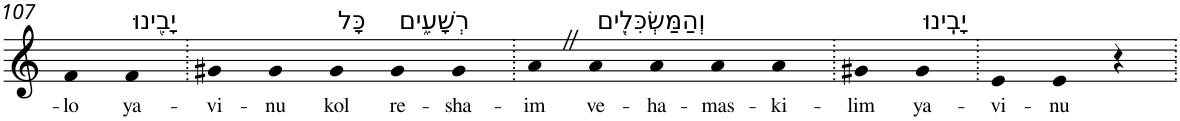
**kern	**text
*part1	*part1
*staff1	*staff1
*I"Piano	*
*I'Pno	*
!!LO:PB:g=z
*clefG2	*
*k[]	*
=107	=107
!	!LO:LY:b
4f	-lo
!LO:TX:a:t=יָבִ֖ינוּ	!
!	!LO:LY:b
4f	ya-
=108.	=108.
!	!LO:LY:b
4g#X	-vi-
!	!LO:LY:b
4g#	-nu
!LO:TX:a:t=כָּל	!
!	!LO:LY:b
4g#	kol
!LO:TX:a:t=רְשָׁעִ֑ים	!
!	!LO:LY:b
4g#	re-
!	!LO:LY:b
4g#	-sha-
=109.	=109.
!	!LO:LY:b
4aZ	-im
!LO:TX:a:t=וְהַמַּשְׂכִּלִ֖ים	!
!	!LO:LY:b
4a	ve-
!	!LO:LY:b
4a	-ha-
!	!LO:LY:b
4a	-mas-
!	!LO:LY:b
4a	-ki-
=110.	=110.
!	!LO:LY:b
4g#X	-lim
!LO:TX:a:t=יָבִֽינוּ	!
!	!LO:LY:b
4g#	ya-
=111.	=111.
!	!LO:LY:b
4e	-vi-
!	!LO:LY:b
4e	-nu
4r	.
=.	=.
*-	*-
